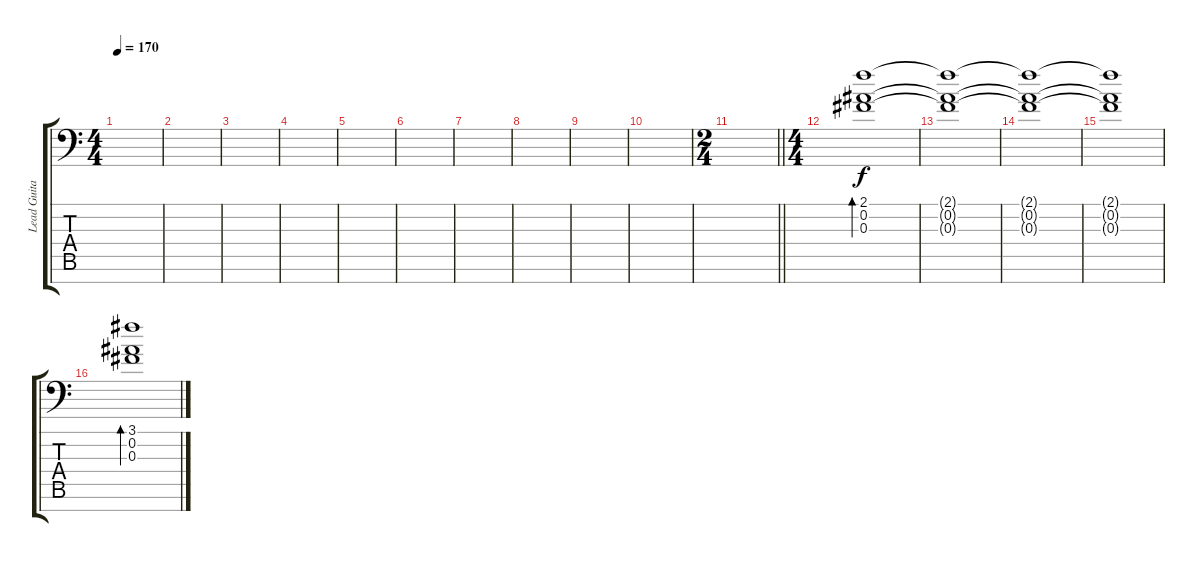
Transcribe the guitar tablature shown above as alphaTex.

\track ("Lead Guitar #1" "Lead Guita") {instrument distortionguitar}
\staff {score tabs}
\tuning (Eb4 Bb3 Gb3 Db3 Ab2 Eb2 Ab1) {hide}
\ts (4 4)
\tempo 170
\clef f4
\ks c
|
|
|
|
|
|
|
|
|
|
\ts (2 4)
\barLineRight lightlight
|
\ts (4 4)
\section ("" "")
(2.1 0.2 0.3).1{bd 240 volume 11 instrument distortionguitar} |
(2.1{t} 0.2{t} 0.3{t}).1 |
(2.1{t} 0.2{t} 0.3{t}).1 |
(2.1{t} 0.2{t} 0.3{t}).1 |
(3.1 0.2 0.3).1{bd 240}
